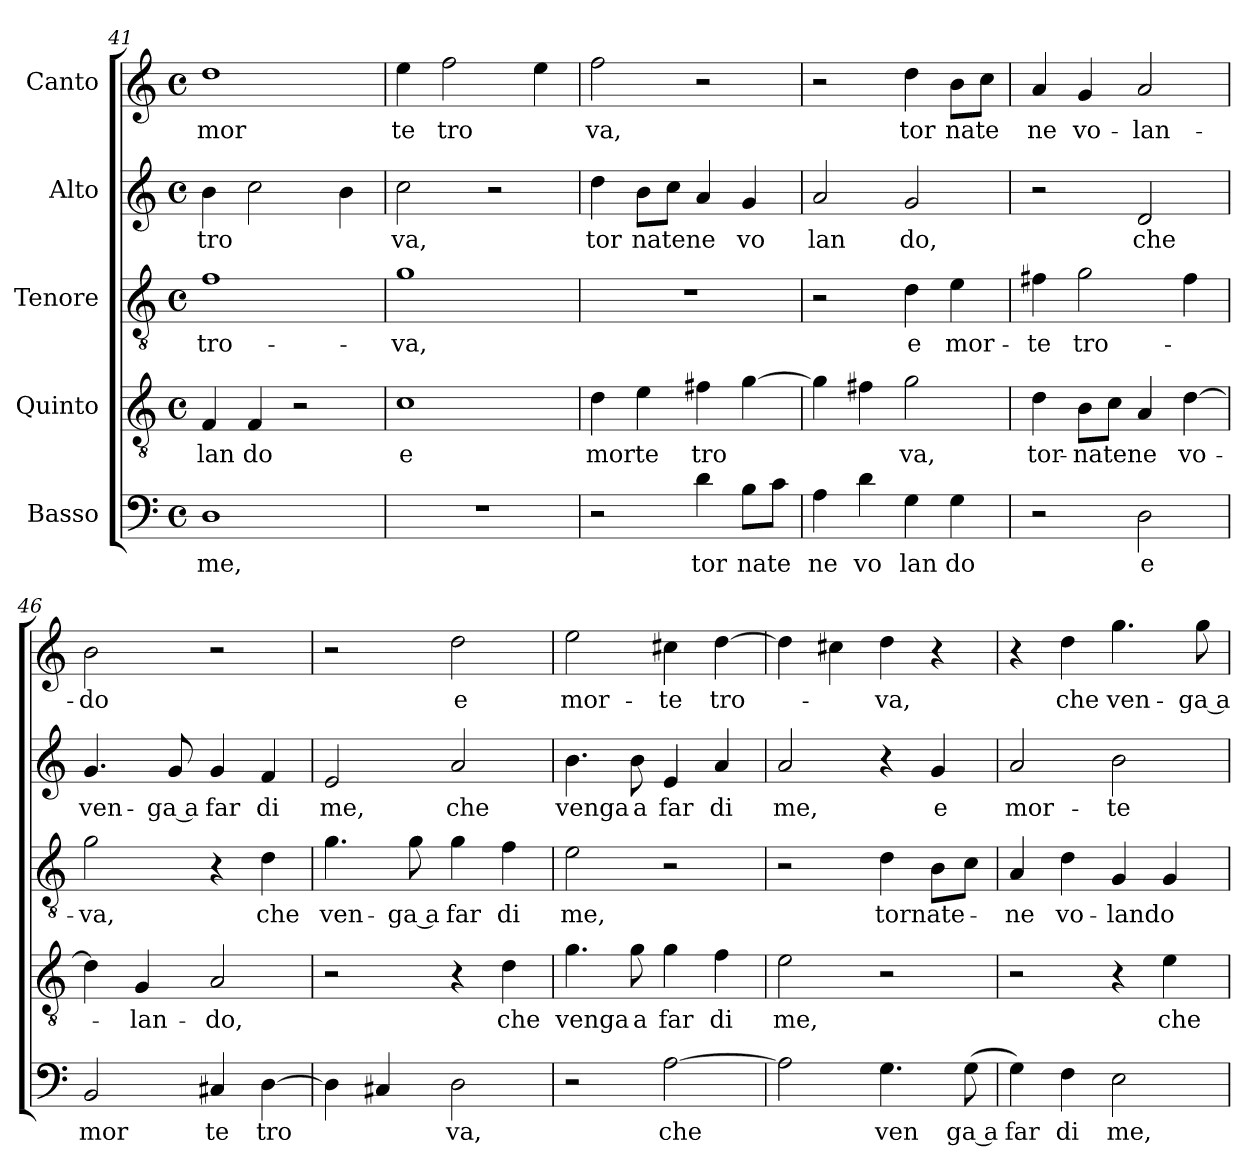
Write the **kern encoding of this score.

**kern	**text	**kern	**text	**kern	**text	**kern	**text	**kern	**text
*part5	*part5	*part4	*part4	*part3	*part3	*part2	*part2	*part1	*part1
*staff5	*staff5	*staff4	*staff4	*staff3	*staff3	*staff2	*staff2	*staff1	*staff1
*I"Basso	*	*I"Quinto	*	*I"Tenore	*	*I"Alto	*	*I"Canto	*
*clefF4	*	*clefGv2	*	*clefGv2	*	*clefG2	*	*clefG2	*
*M4/4	*	*M4/4	*	*M4/4	*	*M4/4	*	*M4/4	*
*met(c)	*	*met(c)	*	*met(c)	*	*met(c)	*	*met(c)	*
=41	=41	=41	=41	=41	=41	=41	=41	=41	=41
!	!LO:LY:b:cj	!	!LO:LY:b:cj	!	!LO:LY:b:cj	!	!LO:LY:b	!	!LO:LY:b:cj
1D	me,	4F/	lan	1f	tro-	4b\	tro	1dd	mor
!	!	!	!LO:LY:b:cj	!	!	!	!	!	!
.	.	4F/	do	.	.	2cc\	.	.	.
.	.	2r	.	.	.	.	.	.	.
.	.	.	.	.	.	4b\	.	.	.
=42	=42	=42	=42	=42	=42	=42	=42	=42	=42
!	!	!	!LO:LY:b:cj	!	!LO:LY:b:cj	!	!LO:LY:b:cj	!	!LO:LY:b:cj
1r	.	1c	e	1g	-va,	2cc\	va,	4ee\	te
!	!	!	!	!	!	!	!	!	!LO:LY:b
.	.	.	.	.	.	.	.	2ff\	tro
.	.	.	.	.	.	2r	.	.	.
.	.	.	.	.	.	.	.	4ee\	.
=43	=43	=43	=43	=43	=43	=43	=43	=43	=43
!	!	!	!LO:LY:b:cj	!	!	!	!LO:LY:b:cj	!	!LO:LY:b:cj
2r	.	4d\	morte	1r	.	4dd\	tor	2ff\	va,
!	!	!	!	!	!	!	!LO:LY:b	!	!
.	.	4e\	.	.	.	8b\L	natene	.	.
.	.	.	.	.	.	8cc\J	.	.	.
!	!LO:LY:b:cj	!	!LO:LY:b	!	!	!	!	!	!
4d\	tor	4f#X\	tro	.	.	4a/	.	2r	.
!	!LO:LY:b:cj	!	!	!	!	!	!LO:LY:b:cj	!	!
8B\L	nate	[>4g\	.	.	.	4g/	vo	.	.
8c\J	.	.	.	.	.	.	.	.	.
=44	=44	=44	=44	=44	=44	=44	=44	=44	=44
!	!LO:LY:b:cj	!	!	!	!	!	!LO:LY:b:cj	!	!
4A\	ne	4g\]	.	2r	.	2a/	lan	2r	.
!	!LO:LY:b:cj	!	!	!	!	!	!	!	!
4d\	vo	4f#X\	.	.	.	.	.	.	.
!	!LO:LY:b:cj	!	!LO:LY:b:cj	!	!LO:LY:b:cj	!	!LO:LY:b:cj	!	!LO:LY:b:cj
4G\	lan	2g\	va,	4d\	e	2g/	do,	4dd\	tor
!	!LO:LY:b:cj	!	!	!	!LO:LY:b:cj	!	!	!	!LO:LY:b:cj
4G\	do	.	.	4e\	mor-	.	.	8b\L	nate
.	.	.	.	.	.	.	.	8cc\J	.
!!LO:LB:g=z
=45	=45	=45	=45	=45	=45	=45	=45	=45	=45
!	!	!	!LO:LY:b:cj	!	!LO:LY:b:cj	!	!	!	!LO:LY:b:cj
2r	.	4d\	tor-	4f#X\	-te	2r	.	4a/	ne
!	!	!	!LO:LY:b	!	!LO:LY:b	!	!	!	!LO:LY:b:cj
.	.	8B\L	-natene	2g\	tro-	.	.	4g/	vo-
.	.	8c\J	.	.	.	.	.	.	.
!	!LO:LY:b:cj	!	!	!	!	!	!LO:LY:b:cj	!	!LO:LY:b:cj
2D\	e	4A/	.	.	.	2d/	che	2a/	-lan-
!	!	!	!LO:LY:b:cj	!	!	!	!	!	!
.	.	[>4d\	vo-	4f#\	.	.	.	.	.
=46	=46	=46	=46	=46	=46	=46	=46	=46	=46
!	!LO:LY:b:cj	!	!	!	!LO:LY:b:cj	!	!LO:LY:b:cj	!	!LO:LY:b:cj
2BB/	mor	4d\]	.	2g\	-va,	4.g/	ven-	2b\	-do
!	!	!	!LO:LY:b:cj	!	!	!	!	!	!
.	.	4G/	-lan-	.	.	.	.	.	.
!	!	!	!	!	!	!	!LO:LY:b:rj	!	!
.	.	.	.	.	.	8g/	-ga a	.	.
!	!LO:LY:b:cj	!	!LO:LY:b:cj	!	!	!	!LO:LY:b:cj	!	!
4C#X/	te	2A/	-do,	4r	.	4g/	far	2r	.
!	!LO:LY:b	!	!	!	!LO:LY:b:cj	!	!LO:LY:b:cj	!	!
[>4D\	tro	.	.	4d\	che	4f/	di	.	.
=47	=47	=47	=47	=47	=47	=47	=47	=47	=47
!	!	!	!	!	!LO:LY:b:cj	!	!LO:LY:b:cj	!	!
4D\]	.	2r	.	4.g\	ven-	2e/	me,	2r	.
4C#X/	.	.	.	.	.	.	.	.	.
!	!	!	!	!	!LO:LY:b:rj	!	!	!	!
.	.	.	.	8g\	-ga a	.	.	.	.
!	!LO:LY:b:cj	!	!	!	!LO:LY:b:cj	!	!LO:LY:b:cj	!	!LO:LY:b:cj
2D\	va,	4r	.	4g\	far	2a/	che	2dd\	e
!	!	!	!LO:LY:b:cj	!	!LO:LY:b:cj	!	!	!	!
.	.	4d\	che	4f\	di	.	.	.	.
=48	=48	=48	=48	=48	=48	=48	=48	=48	=48
!	!	!	!LO:LY:b:cj	!	!LO:LY:b:cj	!	!LO:LY:b:cj	!	!LO:LY:b:cj
2r	.	4.g\	venga	2e\	me,	4.b\	venga	2ee\	mor-
!	!	!	!LO:LY:b	!	!	!	!LO:LY:b	!	!
.	.	8g\	a	.	.	8b\	a	.	.
!	!LO:LY:b	!	!LO:LY:b:cj	!	!	!	!LO:LY:b:cj	!	!LO:LY:b:cj
[>2A\	che	4g\	far	2r	.	4e/	far	4cc#X\	-te
!	!	!	!LO:LY:b:cj	!	!	!	!LO:LY:b:cj	!	!LO:LY:b
.	.	4f\	di	.	.	4a/	di	[>4dd\	tro-
=49	=49	=49	=49	=49	=49	=49	=49	=49	=49
!	!	!	!LO:LY:b:cj	!	!	!	!LO:LY:b:cj	!	!
2A\]	.	2e\	me,	2r	.	2a/	me,	4dd\]	.
.	.	.	.	.	.	.	.	4cc#X\	.
!	!LO:LY:b:cj	!	!	!	!LO:LY:b	!	!	!	!LO:LY:b:cj
4.G\	ven	2r	.	4d\	tornate-	4r	.	4dd\	-va,
!	!	!	!	!	!	!	!LO:LY:b:cj	!	!
.	.	.	.	8B\L	.	4g/	e	4r	.
!	!LO:LY:b:rj	!	!	!	!	!	!	!	!
(<8G\	ga a	.	.	8c\J	.	.	.	.	.
=50	=50	=50	=50	=50	=50	=50	=50	=50	=50
!	!LO:LY:b:cj	!	!	!	!LO:LY:b:cj	!	!LO:LY:b:cj	!	!
4G\)	far	2r	.	4A/	-ne	2a/	mor-	4r	.
!	!LO:LY:b:cj	!	!	!	!LO:LY:b:cj	!	!	!	!LO:LY:b:cj
4F\	di	.	.	4d\	vo-	.	.	4dd\	che
!	!LO:LY:b:cj	!	!	!	!LO:LY:b:cj	!	!LO:LY:b:cj	!	!LO:LY:b:cj
2E\	me,	4r	.	4G/	-lando	2b\	-te	4.gg\	ven-
!	!	!	!LO:LY:b:cj	!	!	!	!	!	!
.	.	4e\	che	4G/	.	.	.	.	.
!	!	!	!	!	!	!	!	!	!LO:LY:b:rj
.	.	.	.	.	.	.	.	8gg\	-ga a
=	=	=	=	=	=	=	=	=	=
*-	*-	*-	*-	*-	*-	*-	*-	*-	*-
